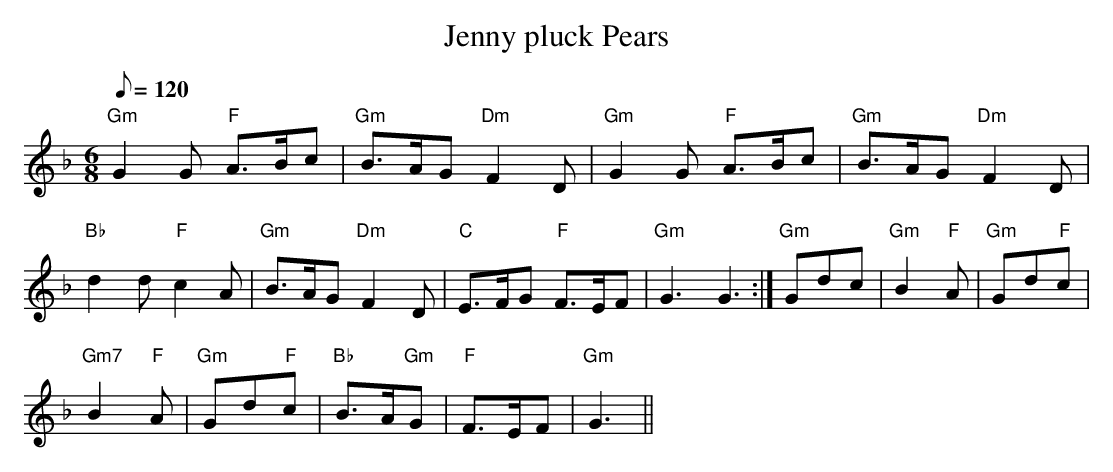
X:1
T:Jenny pluck Pears
M:6/8
L:1/8
Q:120
K:F
"Gm"G2G "F"A>Bc | "Gm"B>AG "Dm"F2D | \
"Gm"G2G "F"A>Bc | "Gm"B>AG "Dm"F2D | \
"Bb"d2d "F"c2A | "Gm"B>AG "Dm"F2D | \
"C"E>FG "F"F>EF | "Gm"G3 G3 :| \
M:3/4 L:1/4 Q:100
"Gm"Gdc | "Gm"B2"F"A | "Gm"Gd"F"c |
"Gm7"B2 "F"A | "Gm"Gd"F"c | \
"Bb"B>A"Gm"G | "F"F>EF | "Gm"G3 ||
